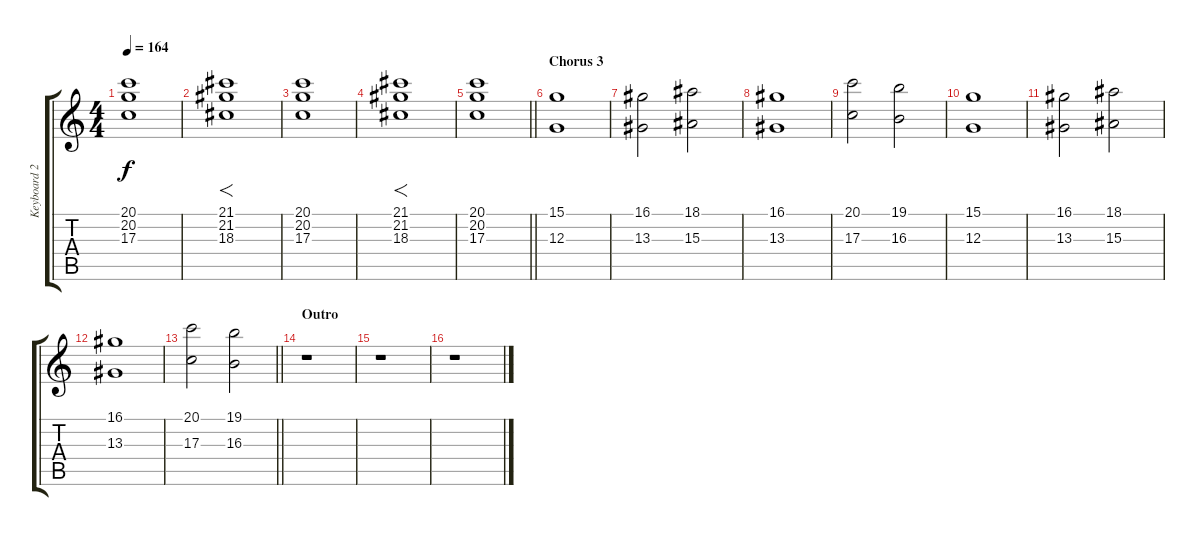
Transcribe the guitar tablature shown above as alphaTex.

\track ("Keyboard 2 (Strings)" "Keyboard 2") {instrument stringensemble1}
\staff {score tabs}
\tuning (E4 B3 G3 D3 A2 E2) {hide}
\ts (4 4)
\tempo 164
\clef g2
\ks c
(20.1 20.2 17.3).1{dy f} |
(21.1 21.2 18.3).1{f} |
(20.1 20.2 17.3).1 |
(21.1 21.2 18.3).1{f} |
\barLineRight lightlight
(20.1 20.2 17.3).1 |
\section ("" "Chorus 3")
(15.1 12.3).1 |
(16.1 13.3).2 (18.1 15.3).2 |
(16.1 13.3).1 |
(20.1 17.3).2 (19.1 16.3).2 |
(15.1 12.3).1 |
(16.1 13.3).2 (18.1 15.3).2 |
(16.1 13.3).1 |
\barLineRight lightlight
(20.1 17.3).2 (19.1 16.3).2 |
\section ("" "Outro")
r.1 |
r.1 |
r.1
